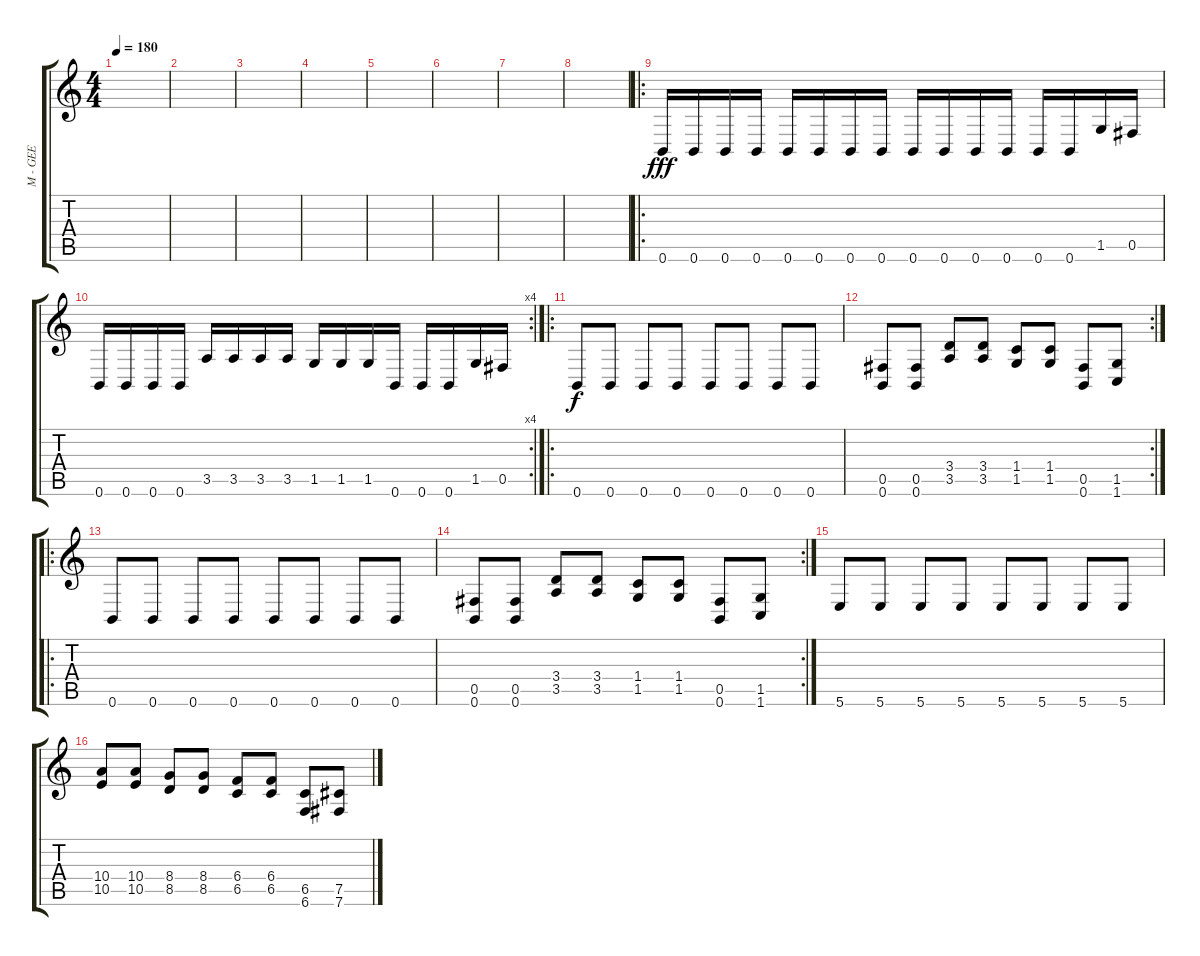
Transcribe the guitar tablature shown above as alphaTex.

\track ("M - GEE" "M - GEE") {instrument distortionguitar}
\staff {score tabs}
\tuning (Db4 Ab3 E3 B2 Gb2 B1) {hide}
\ts (4 4)
\tempo 180
\clef g2
\ks c
|
|
|
|
|
|
|
|
\ro
0.6.16{dy fff} 0.6.16 0.6.16 0.6.16 0.6.16 0.6.16 0.6.16 0.6.16 0.6.16 0.6.16 0.6.16 0.6.16 0.6.16 0.6.16 1.5.16 0.5.16 |
\rc 4
0.6.16 0.6.16 0.6.16 0.6.16 3.5.16 3.5.16 3.5.16 3.5.16 1.5.16 1.5.16 1.5.16 0.6.16 0.6.16 0.6.16 1.5.16 0.5.16 |
\ro
0.6.8{dy f} 0.6.8 0.6.8 0.6.8 0.6.8 0.6.8 0.6.8 0.6.8 |
\rc 2
(0.5 0.6).8 (0.5 0.6).8 (3.4 3.5).8 (3.4 3.5).8 (1.4 1.5).8 (1.4 1.5).8 (0.5 0.6).8 (1.5 1.6).8 |
\ro
0.6.8 0.6.8 0.6.8 0.6.8 0.6.8 0.6.8 0.6.8 0.6.8 |
\rc 2
(0.5 0.6).8 (0.5 0.6).8 (3.4 3.5).8 (3.4 3.5).8 (1.4 1.5).8 (1.4 1.5).8 (0.5 0.6).8 (1.5 1.6).8 |
5.6.8 5.6.8 5.6.8 5.6.8 5.6.8 5.6.8 5.6.8 5.6.8 |
(10.4 10.5).8 (10.4 10.5).8 (8.4 8.5).8 (8.4 8.5).8 (6.4 6.5).8 (6.4 6.5).8 (6.5 6.6).8 (7.5 7.6).8
